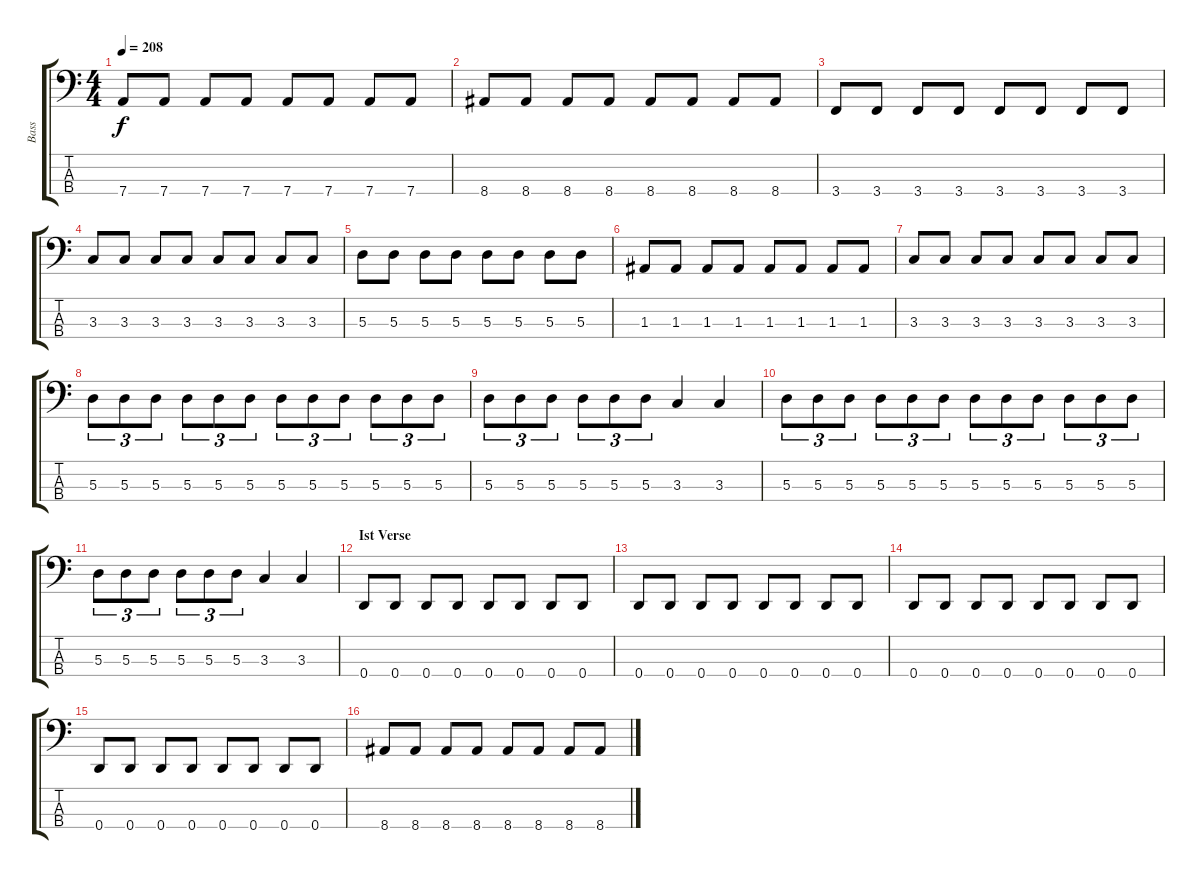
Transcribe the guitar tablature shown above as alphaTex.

\track ("Bass" "Bass") {instrument electricbassfinger}
\staff {score tabs}
\tuning (G2 D2 A1 D1) {hide}
\ts (4 4)
\tempo 208
\clef f4
\ks c
7.4.8{dy f} 7.4.8 7.4.8 7.4.8 7.4.8 7.4.8 7.4.8 7.4.8 |
8.4.8 8.4.8 8.4.8 8.4.8 8.4.8 8.4.8 8.4.8 8.4.8 |
3.4.8 3.4.8 3.4.8 3.4.8 3.4.8 3.4.8 3.4.8 3.4.8 |
3.3.8 3.3.8 3.3.8 3.3.8 3.3.8 3.3.8 3.3.8 3.3.8 |
5.3.8 5.3.8 5.3.8 5.3.8 5.3.8 5.3.8 5.3.8 5.3.8 |
1.3.8 1.3.8 1.3.8 1.3.8 1.3.8 1.3.8 1.3.8 1.3.8 |
3.3.8 3.3.8 3.3.8 3.3.8 3.3.8 3.3.8 3.3.8 3.3.8 |
5.3.8{tu (3 2)} 5.3.8{tu (3 2)} 5.3.8{tu (3 2)} 5.3.8{tu (3 2)} 5.3.8{tu (3 2)} 5.3.8{tu (3 2)} 5.3.8{tu (3 2)} 5.3.8{tu (3 2)} 5.3.8{tu (3 2)} 5.3.8{tu (3 2)} 5.3.8{tu (3 2)} 5.3.8{tu (3 2)} |
5.3.8{tu (3 2)} 5.3.8{tu (3 2)} 5.3.8{tu (3 2)} 5.3.8{tu (3 2)} 5.3.8{tu (3 2)} 5.3.8{tu (3 2)} 3.3.4 3.3.4 |
5.3.8{tu (3 2)} 5.3.8{tu (3 2)} 5.3.8{tu (3 2)} 5.3.8{tu (3 2)} 5.3.8{tu (3 2)} 5.3.8{tu (3 2)} 5.3.8{tu (3 2)} 5.3.8{tu (3 2)} 5.3.8{tu (3 2)} 5.3.8{tu (3 2)} 5.3.8{tu (3 2)} 5.3.8{tu (3 2)} |
5.3.8{tu (3 2)} 5.3.8{tu (3 2)} 5.3.8{tu (3 2)} 5.3.8{tu (3 2)} 5.3.8{tu (3 2)} 5.3.8{tu (3 2)} 3.3.4 3.3.4 |
\section ("" "Ist Verse")
0.4.8 0.4.8 0.4.8 0.4.8 0.4.8 0.4.8 0.4.8 0.4.8 |
0.4.8 0.4.8 0.4.8 0.4.8 0.4.8 0.4.8 0.4.8 0.4.8 |
0.4.8 0.4.8 0.4.8 0.4.8 0.4.8 0.4.8 0.4.8 0.4.8 |
0.4.8 0.4.8 0.4.8 0.4.8 0.4.8 0.4.8 0.4.8 0.4.8 |
8.4.8 8.4.8 8.4.8 8.4.8 8.4.8 8.4.8 8.4.8 8.4.8
